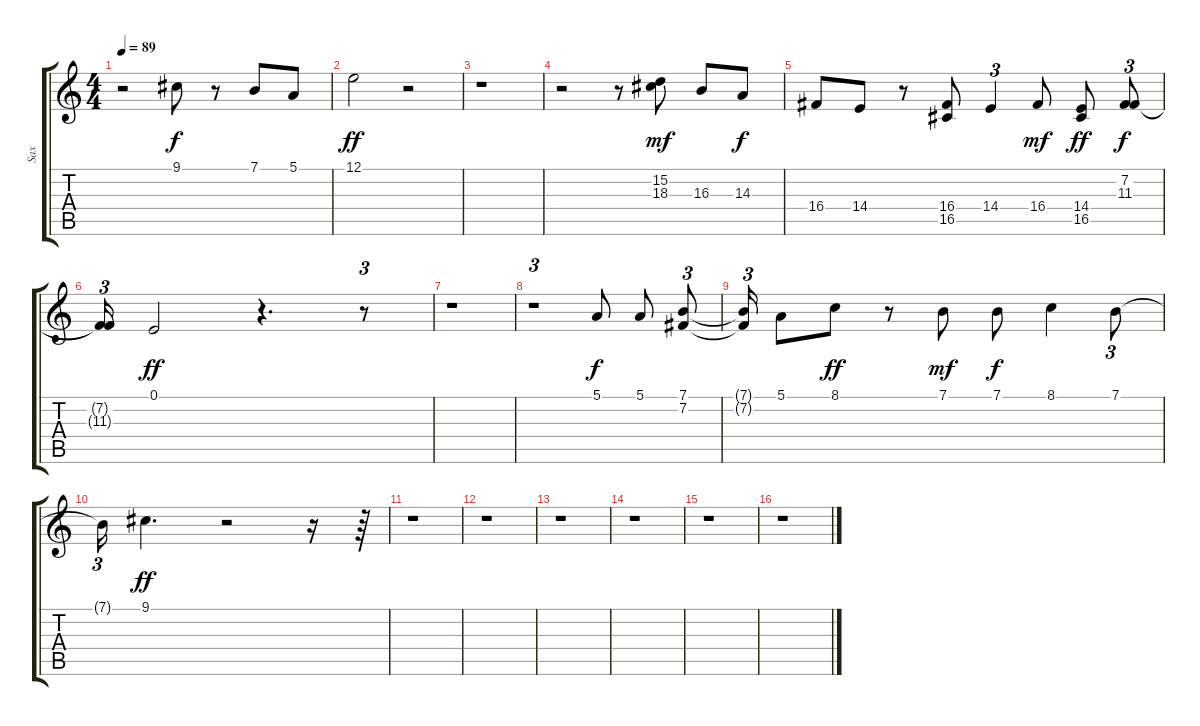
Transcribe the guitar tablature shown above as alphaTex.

\track ("Sax            " "Sax       ") {instrument altosax}
\staff {score tabs}
\tuning (E4 B3 G3 D3 A2 E2) {hide}
\ts (4 4)
\tempo 89
\clef g2
\ks c
r.2{dy f} 9.1.8 r.8 7.1.8 5.1.8 |
12.1.2{dy ff} r.2 |
r.1 |
r.2 r.8 (15.2 18.3).8{dy mf} 16.3.8 14.3.8{dy f} |
16.4.8 14.4.8 r.8 (16.4 16.5).8 14.4.4{tu (3 2)} 16.4.8{dy mf} (14.4 16.5).8{dy ff} (7.2 11.3).8{tu (3 2) dy f} |
(7.2{t} 11.3{t}).16{tu (3 2)} 0.1.2{dy ff} r.4{d} r.8{tu (3 2)} |
r.1 |
r.1{tu (3 2)} 5.1.8{dy f} 5.1.8 (7.1 7.2).8{tu (3 2)} |
(7.1{t} 7.2{t}).16{tu (3 2)} 5.1.8 8.1.8{dy ff} r.8 7.1.8{dy mf} 7.1.8{dy f} 8.1.4 7.1.8{tu (3 2)} |
7.1{t}.16{tu (3 2)} 9.1.4{d dy ff} r.2 r.16 r.64 |
r.1 |
r.1 |
r.1 |
r.1 |
r.1 |
r.1
